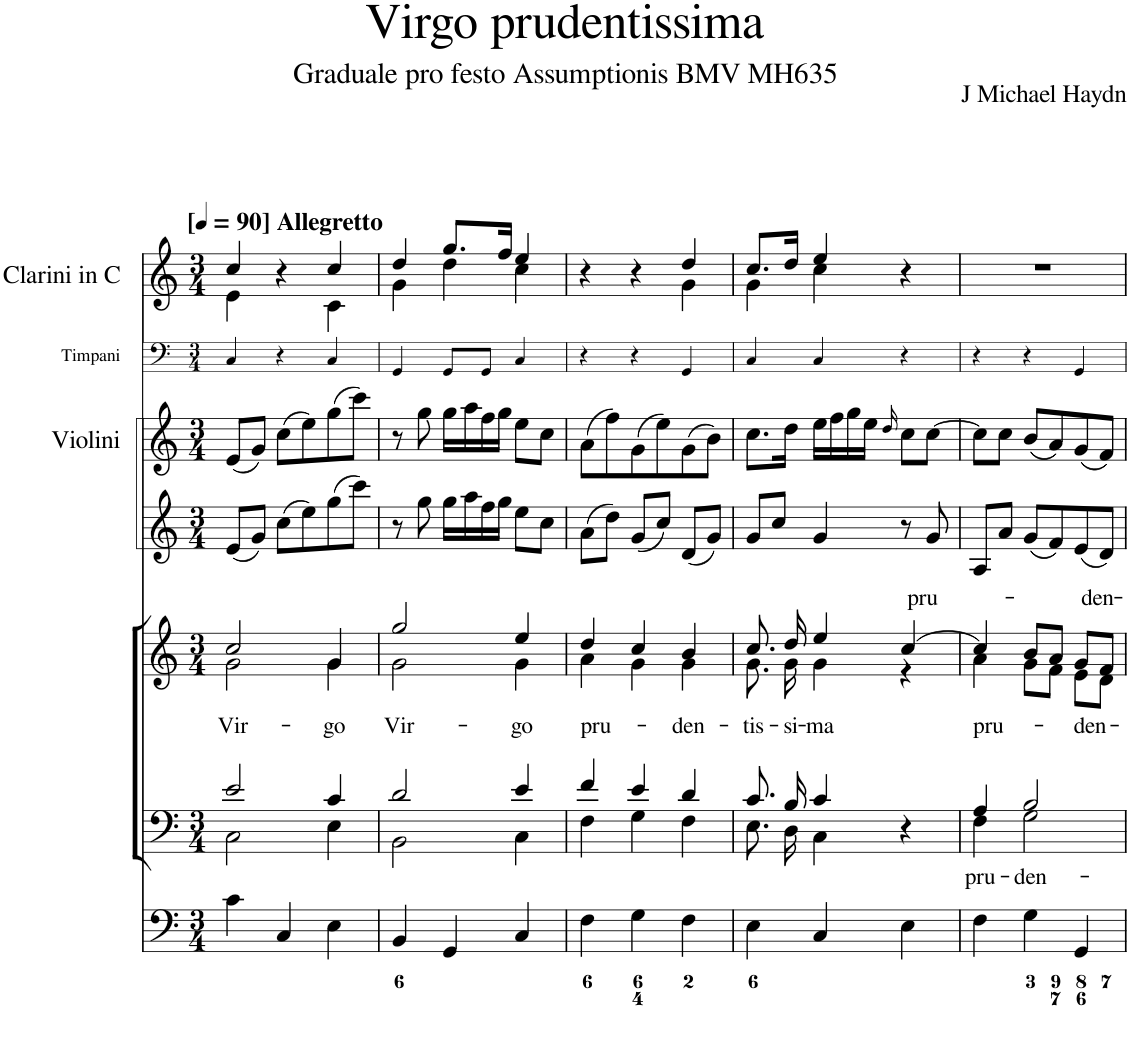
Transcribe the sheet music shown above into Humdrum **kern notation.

**kern	**kern	**text	**kern	**text	**kern	**kern	**kern	**kern
*part7	*part6	*part6	*part5	*part5	*part4	*part3	*part2	*part1
*staff7	*staff6	*staff6	*staff5	*staff5	*staff4	*staff3	*staff2	*staff1
*I"Organ	*I"Voice	*	*I"Voice	*	*I"Violin	*I"Violini	*I"Timpani	*I"Clarini in C
*	*	*	*	*	*I'Vln	*I'Vln	*I'Timp	*
*	*	*	*	*	*	*	*stria5	*
*clefF4	*clefF4	*	*clefG2	*	*clefG2	*clefG2	*clefF4	*clefG2
*k[]	*k[]	*	*k[]	*	*k[]	*k[]	*k[]	*k[]
*M3/4	*M3/4	*	*M3/4	*	*M3/4	*M3/4	*M3/4	*M3/4
*MM90	*MM90	*	*MM90	*	*MM90	*MM90	*MM90	*MM90
=1	=1	=1	=1	=1	=1	=1	=1	=1
*	*^	*	*	*	*	*	*	*
!	!	!	!	!	!	!	!	!	!LO:TX:a:B:t=[
!	!	!	!	!	!	!	!	!	!LO:TX:a:B:t=] Allegretto
!	!	!	!	!	!LO:LY:b	!	!	!	!
*	*	*	*	*^	*	*	*	*	*^
4c\	2e/	2C\	.	2cc/	2g\	Vir-	(8e/L	(8e/L	4C/	4cc/	4e\
.	.	.	.	.	.	.	8g/J)	8g/J)	.	.	.
4C/	.	.	.	.	.	.	(8cc\L	(8cc\L	4r	4r	4ryy
.	.	.	.	.	.	.	8ee\)	8ee\)	.	.	.
!	!	!	!	!	!	!LO:LY:b	!	!	!	!	!
4E\	4c/	4E\	.	4g/	4g\	-go	(8gg\	(8gg\	4C/	4cc/	4c\
.	.	.	.	.	.	.	8ccc\J)	8ccc\J)	.	.	.
=2	=2	=2	=2	=2	=2	=2	=2	=2	=2	=2	=2
!	!	!	!	!	!	!LO:LY:b	!	!	!	!	!
4BB/	2d/	2BB\	.	2gg/	2g\	Vir-	8r	8r	4GG/	4dd/	4g\
.	.	.	.	.	.	.	8gg\	8gg\	.	.	.
4GG/	.	.	.	.	.	.	16gg\LL	16gg\LL	8GG/L	8.gg/L	4dd\
.	.	.	.	.	.	.	16aa\	16aa\	.	.	.
.	.	.	.	.	.	.	16ff\	16ff\	8GG/J	.	.
.	.	.	.	.	.	.	16gg\JJ	16gg\JJ	.	16ff/Jk	.
!	!	!	!	!	!	!LO:LY:b	!	!	!	!	!
4C/	4e/	4C\	.	4ee/	4g\	-go	8ee\L	8ee\L	4C/	4ee/	4cc\
.	.	.	.	.	.	.	8cc\J	8cc\J	.	.	.
=3	=3	=3	=3	=3	=3	=3	=3	=3	=3	=3	=3
!	!	!	!	!	!	!LO:LY:b	!	!	!	!	!
4F\	4f/	4F\	.	4dd/	4a\	pru-	(8a\L	(8a\L	4r	4r	2ryy
.	.	.	.	.	.	.	8dd\J)	8ff\)	.	.	.
4G\	4e/	4G\	.	4cc/	4g\	.	(8g/L	(8g\	4r	4r	.
.	.	.	.	.	.	.	8cc/J)	8ee\)	.	.	.
!	!	!	!	!	!	!LO:LY:b	!	!	!	!	!
4F\	4d/	4F\	.	4b/	4g\	-den-	(8d/L	(8g\	4GG/	4dd/	4g\
.	.	.	.	.	.	.	8g/J)	8b\J)	.	.	.
=4	=4	=4	=4	=4	=4	=4	=4	=4	=4	=4	=4
!	!	!	!	!	!	!LO:LY:b	!	!	!	!	!
4E\	8.c/L	8.E\L	.	8.cc/	8.g\	-tis-	8g/L	8.cc\L	4C/	8.cc/L	4g\
.	.	.	.	.	.	.	8cc/J	.	.	.	.
!	!	!	!	!	!	!LO:LY:b	!	!	!	!	!
.	16B/Jk	16D\Jk	.	16dd/	16g\	-si-	.	16dd\Jk	.	16dd/Jk	.
!	!	!	!	!	!	!LO:LY:b	!	!	!	!	!
4C/	4c/	4C\	.	4ee/	4g\	-ma	4g/	16ee\LL	4C/	4ee/	4cc\
.	.	.	.	.	.	.	.	16ff\	.	.	.
.	.	.	.	.	.	.	.	16gg\	.	.	.
.	.	.	.	.	.	.	.	16ee\JJ	.	.	.
.	.	.	.	.	.	.	.	16qdd/	.	.	.
!	!	!	!	!	!	!LO:LY:a	!	!	!	!	!
4E\	4r	4ryy	.	[4cc/	4r	pru-	8r	8cc\L	4r	4r	4ryy
.	.	.	.	.	.	.	8g/	[8cc\J	.	.	.
*	*	*	*	*	*	*	*	*	*	*v	*v
=5	=5	=5	=5	=5	=5	=5	=5	=5	=5	=5
!	!	!	!LO:LY:b	!	!	!LO:LY:b	!	!	!	!
4F\	4A/	4F\	pru-	4cc/]	4a\	pru-	8A/L	8cc\L]	4r	2.r
.	.	.	.	.	.	.	8a/J	8cc\J	.	.
!	!	!	!LO:LY:b	!	!	!	!	!	!	!
4G\	2B/	2G\	-den-	8b/L	8g\L	.	(8g/L	(8b/L	4r	.
.	.	.	.	8a/J	8f\J	.	8f/)	8a/)	.	.
!	!	!	!	!	!	!LO:LY:a	!	!	!	!
!	!	!	!	!	!	!LO:LY:b	!	!	!	!
4GG/	.	.	.	8g/L	8e\L	-den-	(8e/	(8g/	4GG/	.
.	.	.	.	8f/J	8d\J	.	8d/J)	8f/J)	.	.
*	*v	*v	*	*	*	*	*	*	*	*
*	*	*	*v	*v	*	*	*	*	*
=	=	=	=	=	=	=	=	=
*-	*-	*-	*-	*-	*-	*-	*-	*-
